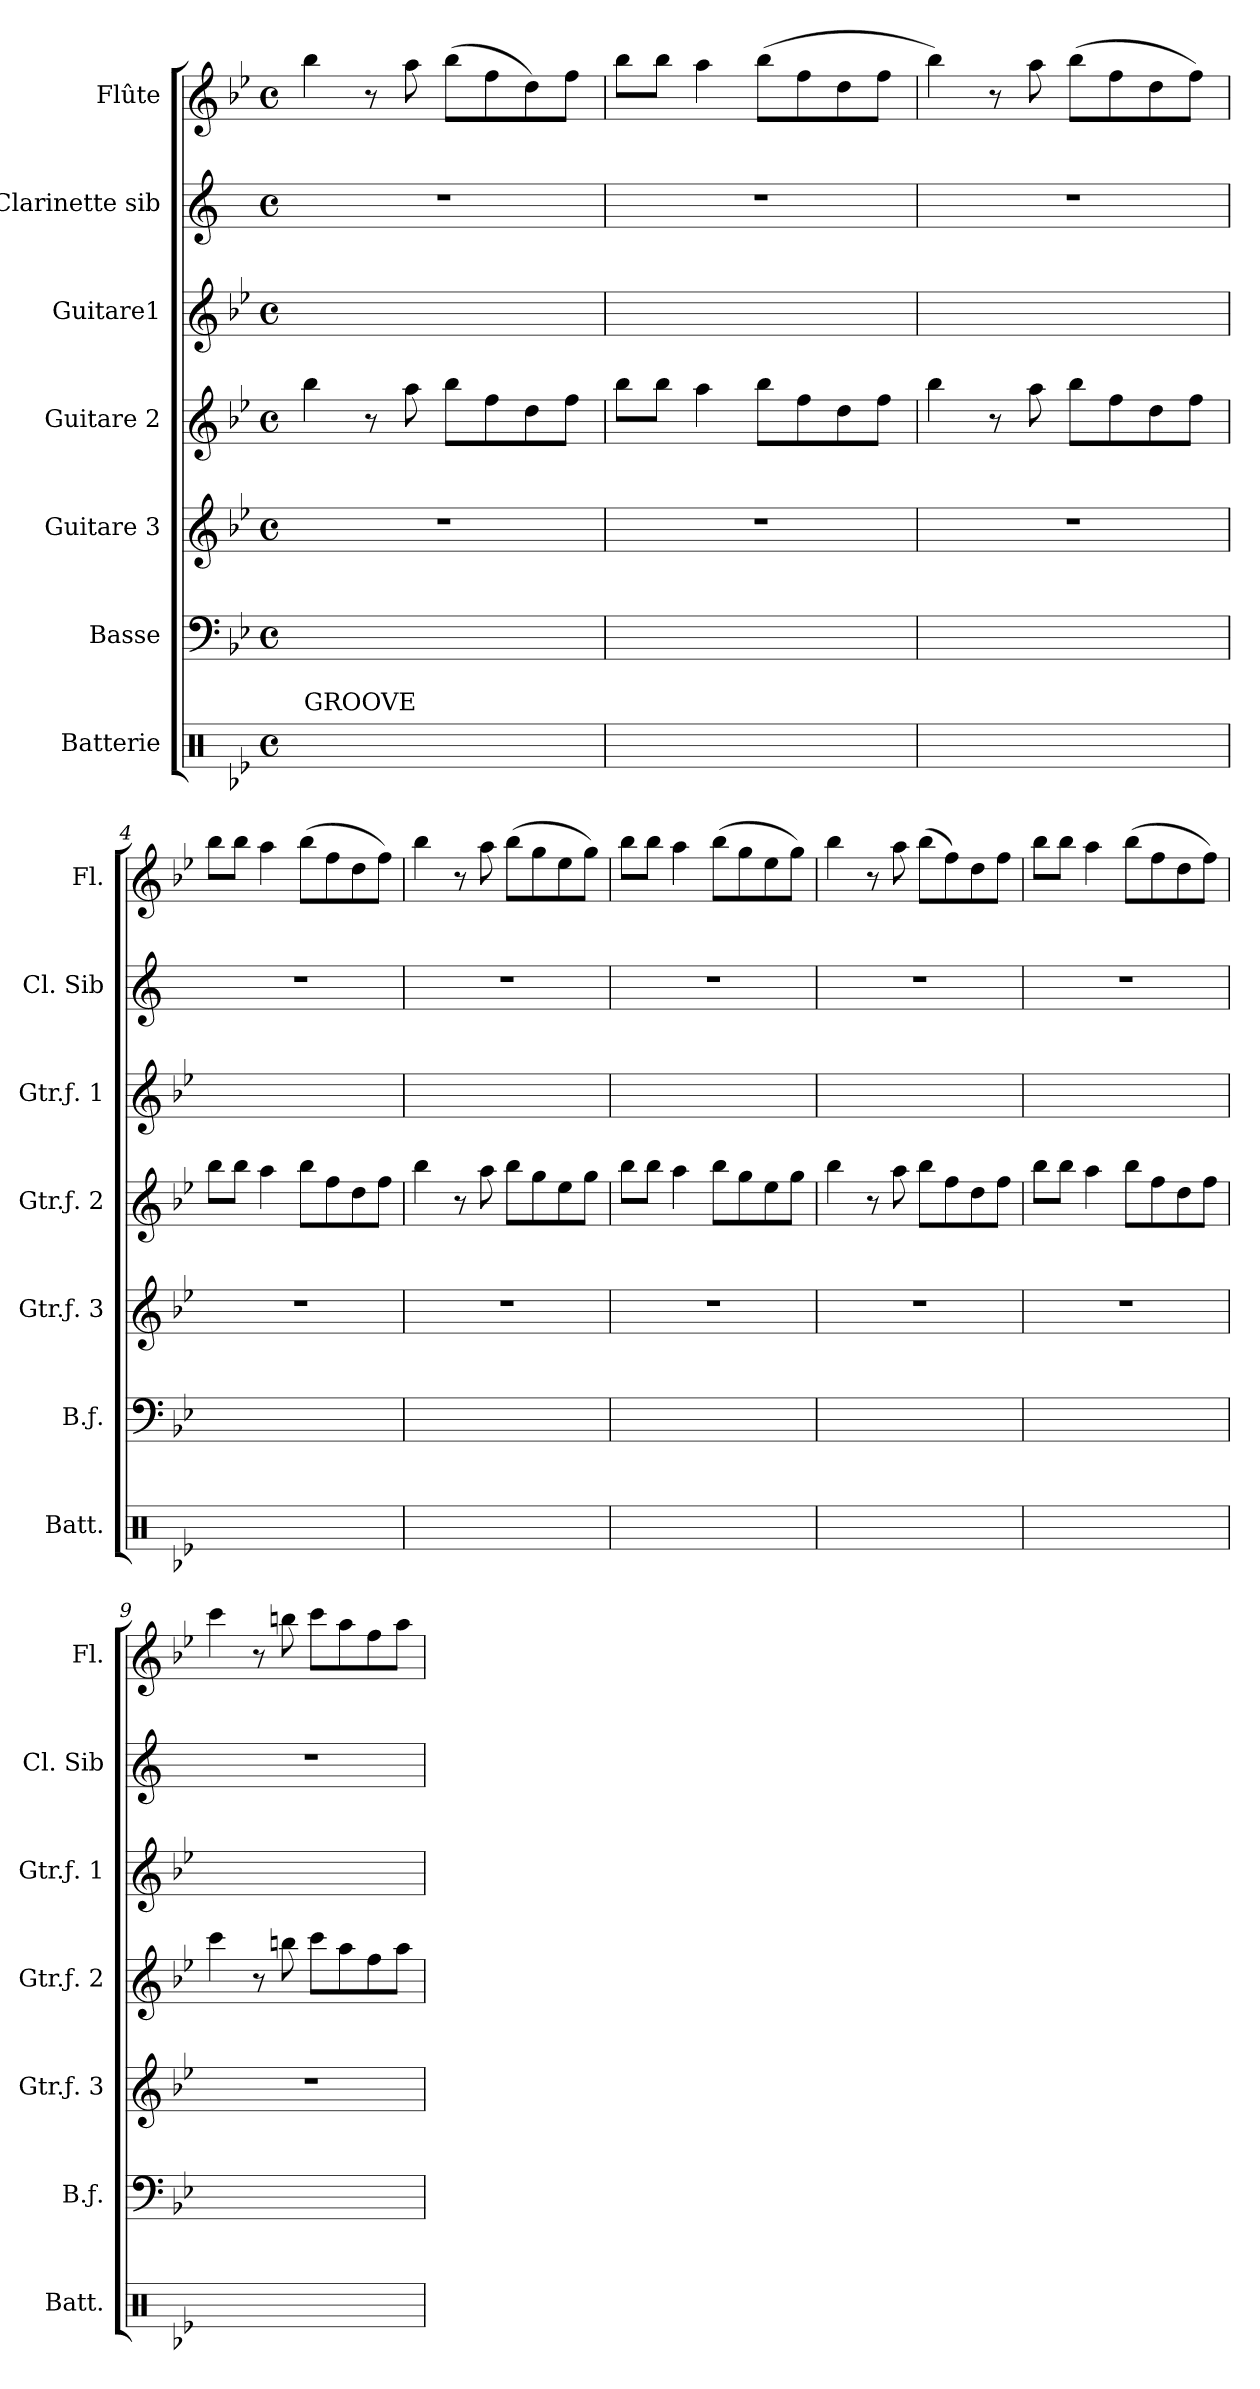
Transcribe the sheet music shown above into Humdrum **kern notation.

**kern	**kern	**kern	**kern	**kern	**kern	**kern
*part7	*part6	*part5	*part4	*part3	*part2	*part1
*staff7	*staff6	*staff5	*staff4	*staff3	*staff2	*staff1
*I"Batterie	*I"Basse	*I"Guitare 3	*I"Guitare  2	*I"Guitare1	*I"Clarinette sib	*I"Flûte
*I'Batt.	*I'B.ƒ.	*I'Gtr.ƒ. 3	*I'Gtr.ƒ. 2	*I'Gtr.ƒ. 1	*I'Cl. Sib	*I'Fl.
*clefX	*clefF4	*clefG2	*clefG2	*clefG2	*clefG2	*clefG2
*	*ITrd7c12	*ITrd7c12	*ITrd7c12	*ITrd7c12	*ITrd1c2	*
*k[b-e-]	*k[b-e-]	*k[b-e-]	*k[b-e-]	*k[b-e-]	*k[b-e-]	*k[b-e-]
*B-:	*B-:	*B-:	*B-:	*B-:	*B-:	*B-:
*M4/4	*M4/4	*M4/4	*M4/4	*M4/4	*M4/4	*M4/4
*met(c)	*met(c)	*met(c)	*met(c)	*met(c)	*met(c)	*met(c)
=1	=1	=1	=1	=1	=1	=1
!LO:TX:a:t=GROOVE	!	!	!	!	!	!
1Rffyy	1Cniyy	1r	4b-\	1Cniyy	1r	4bb-\
.	.	.	8r	.	.	8r
.	.	.	8a\	.	.	8aa\
.	.	.	8b-\L	.	.	(>8bb-\L
.	.	.	8f\	.	.	8ff\
.	.	.	8d\	.	.	8dd\)
.	.	.	8f\J	.	.	8ff\J
=2	=2	=2	=2	=2	=2	=2
1Rffyy	1Cyy	1r	8b-\L	1Cyy	1r	8bb-\L
.	.	.	8b-\J	.	.	8bb-\J
.	.	.	4a\	.	.	4aa\
.	.	.	8b-\L	.	.	(>8bb-\L
.	.	.	8f\	.	.	8ff\
.	.	.	8d\	.	.	8dd\
.	.	.	8f\J	.	.	8ff\J
=3	=3	=3	=3	=3	=3	=3
1Rffyy	1Cyy	1r	4b-\	1Cyy	1r	4bb-\)
.	.	.	8r	.	.	8r
.	.	.	8a\	.	.	8aa\
.	.	.	8b-\L	.	.	(>8bb-\L
.	.	.	8f\	.	.	8ff\
.	.	.	8d\	.	.	8dd\
.	.	.	8f\J	.	.	8ff\J)
=4	=4	=4	=4	=4	=4	=4
1Rffyy	1Cyy	1r	8b-\L	1Cyy	1r	8bb-\L
.	.	.	8b-\J	.	.	8bb-\J
.	.	.	4a\	.	.	4aa\
.	.	.	8b-\L	.	.	(>8bb-\L
.	.	.	8f\	.	.	8ff\
.	.	.	8d\	.	.	8dd\
.	.	.	8f\J	.	.	8ff\J)
!!LO:PB:g=z
=5	=5	=5	=5	=5	=5	=5
1Rffyy	1Cyy	1r	4b-\	1Cyy	1r	4bb-\
.	.	.	8r	.	.	8r
.	.	.	8a\	.	.	8aa\
.	.	.	8b-\L	.	.	(>8bb-\L
.	.	.	8g\	.	.	8gg\
.	.	.	8e-\	.	.	8ee-\
.	.	.	8g\J	.	.	8gg\J)
=6	=6	=6	=6	=6	=6	=6
1Rffyy	1Cyy	1r	8b-\L	1Cyy	1r	8bb-\L
.	.	.	8b-\J	.	.	8bb-\J
.	.	.	4a\	.	.	4aa\
.	.	.	8b-\L	.	.	(>8bb-\L
.	.	.	8g\	.	.	8gg\
.	.	.	8e-\	.	.	8ee-\
.	.	.	8g\J	.	.	8gg\J)
=7	=7	=7	=7	=7	=7	=7
1Rffyy	1Cyy	1r	4b-\	1Cyy	1r	4bb-\
.	.	.	8r	.	.	8r
.	.	.	8a\	.	.	8aa\
.	.	.	8b-\L	.	.	(>8bb-\L
.	.	.	8f\	.	.	8ff\)
.	.	.	8d\	.	.	8dd\
.	.	.	8f\J	.	.	8ff\J
=8	=8	=8	=8	=8	=8	=8
1Rffyy	1Cyy	1r	8b-\L	1Cyy	1r	8bb-\L
.	.	.	8b-\J	.	.	8bb-\J
.	.	.	4a\	.	.	4aa\
.	.	.	8b-\L	.	.	(>8bb-\L
.	.	.	8f\	.	.	8ff\
.	.	.	8d\	.	.	8dd\
.	.	.	8f\J	.	.	8ff\J)
!!LO:PB:g=z
=9	=9	=9	=9	=9	=9	=9
1Rffyy	1Cyy	1r	4cc\	1Cyy	1r	4ccc\
.	.	.	8r	.	.	8r
.	.	.	8bn\	.	.	8bbn\
.	.	.	8cc\L	.	.	8ccc\L
.	.	.	8a\	.	.	8aa\
.	.	.	8f\	.	.	8ff\
.	.	.	8a\J	.	.	8aa\J
=	=	=	=	=	=	=
*-	*-	*-	*-	*-	*-	*-
